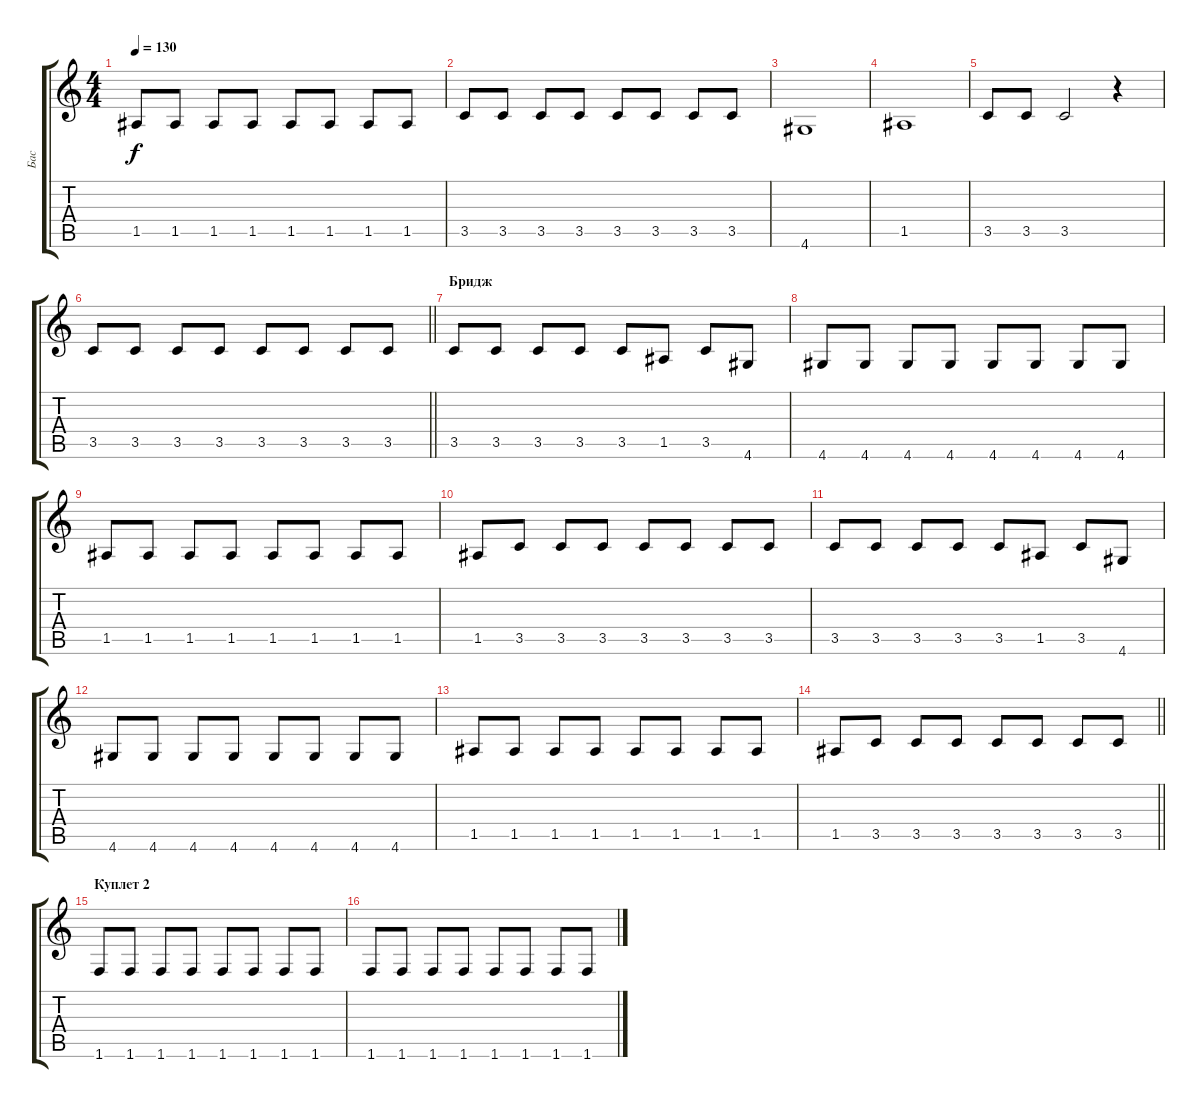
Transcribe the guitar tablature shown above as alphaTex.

\track ("Бас" "Бас") {instrument electricbassfinger}
\staff {score tabs}
\tuning (E4 B3 G3 D3 A2 E2) {hide}
\ts (4 4)
\tempo 130
\clef g2
\ks c
1.5.8{dy f} 1.5.8 1.5.8 1.5.8 1.5.8 1.5.8 1.5.8 1.5.8 |
3.5.8 3.5.8 3.5.8 3.5.8 3.5.8 3.5.8 3.5.8 3.5.8 |
4.6.1 |
1.5.1 |
3.5.8 3.5.8 3.5.2 r.4 |
\barLineRight lightlight
3.5.8 3.5.8 3.5.8 3.5.8 3.5.8 3.5.8 3.5.8 3.5.8 |
\section ("" "Бридж")
3.5.8 3.5.8 3.5.8 3.5.8 3.5.8 1.5.8 3.5.8 4.6.8 |
4.6.8 4.6.8 4.6.8 4.6.8 4.6.8 4.6.8 4.6.8 4.6.8 |
1.5.8 1.5.8 1.5.8 1.5.8 1.5.8 1.5.8 1.5.8 1.5.8 |
1.5.8 3.5.8 3.5.8 3.5.8 3.5.8 3.5.8 3.5.8 3.5.8 |
3.5.8 3.5.8 3.5.8 3.5.8 3.5.8 1.5.8 3.5.8 4.6.8 |
4.6.8 4.6.8 4.6.8 4.6.8 4.6.8 4.6.8 4.6.8 4.6.8 |
1.5.8 1.5.8 1.5.8 1.5.8 1.5.8 1.5.8 1.5.8 1.5.8 |
\barLineRight lightlight
1.5.8 3.5.8 3.5.8 3.5.8 3.5.8 3.5.8 3.5.8 3.5.8 |
\section ("" "Куплет 2")
1.6.8 1.6.8 1.6.8 1.6.8 1.6.8 1.6.8 1.6.8 1.6.8 |
1.6.8 1.6.8 1.6.8 1.6.8 1.6.8 1.6.8 1.6.8 1.6.8
